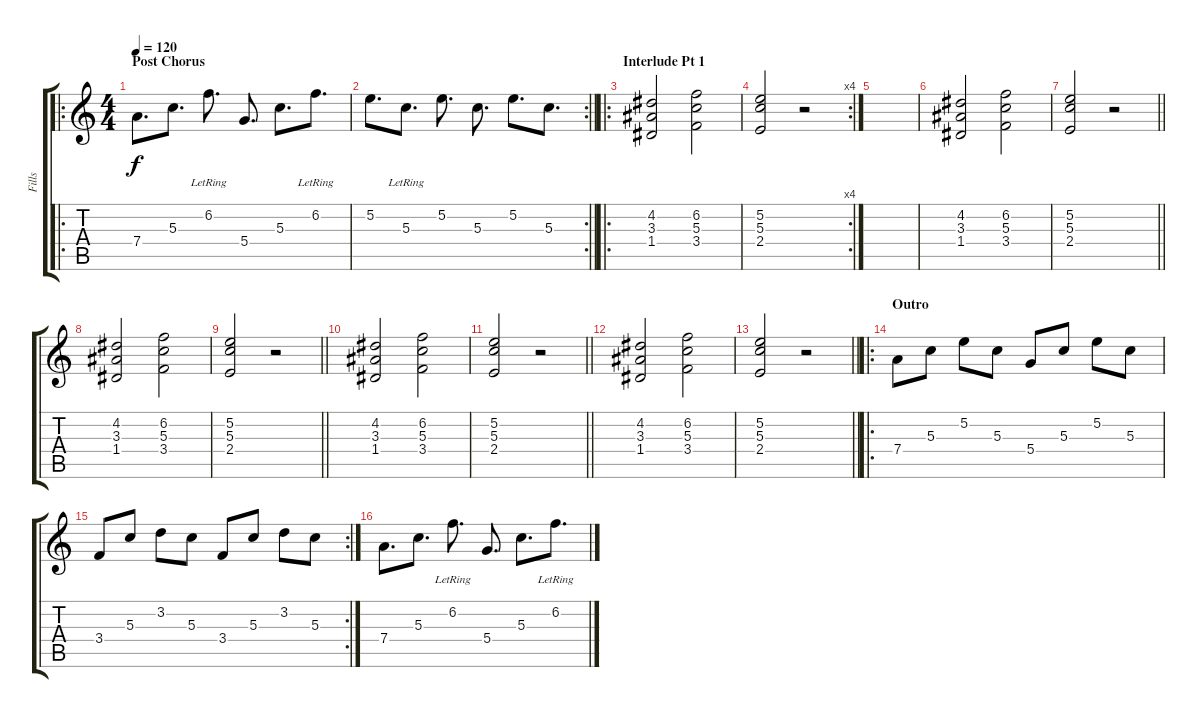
\track ("Fills" "Fills") {instrument electricguitarclean}
\staff {score tabs}
\tuning (E4 B3 G3 D3 A2 E2) {hide}
\ro
\ts (4 4)
\section ("" "Post Chorus")
\tempo 120
\clef g2
\ks c
7.4.8{d dy f} 5.3.8{d} 6.2{lr}.8{d} 5.4.8{d} 5.3.8{d} 6.2{lr}.8{d} |
\rc 2
\barLineRight lightlight
5.2.8{d} 5.3{lr}.8{d} 5.2.8{d} 5.3.8{d} 5.2.8{d} 5.3.8{d} |
\ro
\section ("" "Interlude Pt 1")
(4.2 3.3 1.4).2 (6.2 5.3 3.4).2 |
\rc 4
(5.2 5.3 2.4).2 r.2 |
|
(4.2 3.3 1.4).2 (6.2 5.3 3.4).2 |
\barLineRight lightlight
(5.2 5.3 2.4).2 r.2 |
(4.2 3.3 1.4).2 (6.2 5.3 3.4).2 |
\barLineRight lightlight
(5.2 5.3 2.4).2 r.2 |
(4.2 3.3 1.4).2 (6.2 5.3 3.4).2 |
\barLineRight lightlight
(5.2 5.3 2.4).2 r.2 |
(4.2 3.3 1.4).2 (6.2 5.3 3.4).2 |
\barLineRight lightlight
(5.2 5.3 2.4).2 r.2 |
\ro
\section ("" "Outro")
7.4.8 5.3.8 5.2.8 5.3.8 5.4.8 5.3.8 5.2.8 5.3.8 |
\rc 2
3.4.8 5.3.8 3.2.8 5.3.8 3.4.8 5.3.8 3.2.8 5.3.8 |
7.4.8{d} 5.3.8{d} 6.2{lr}.8{d} 5.4.8{d} 5.3.8{d} 6.2{lr}.8{d}
